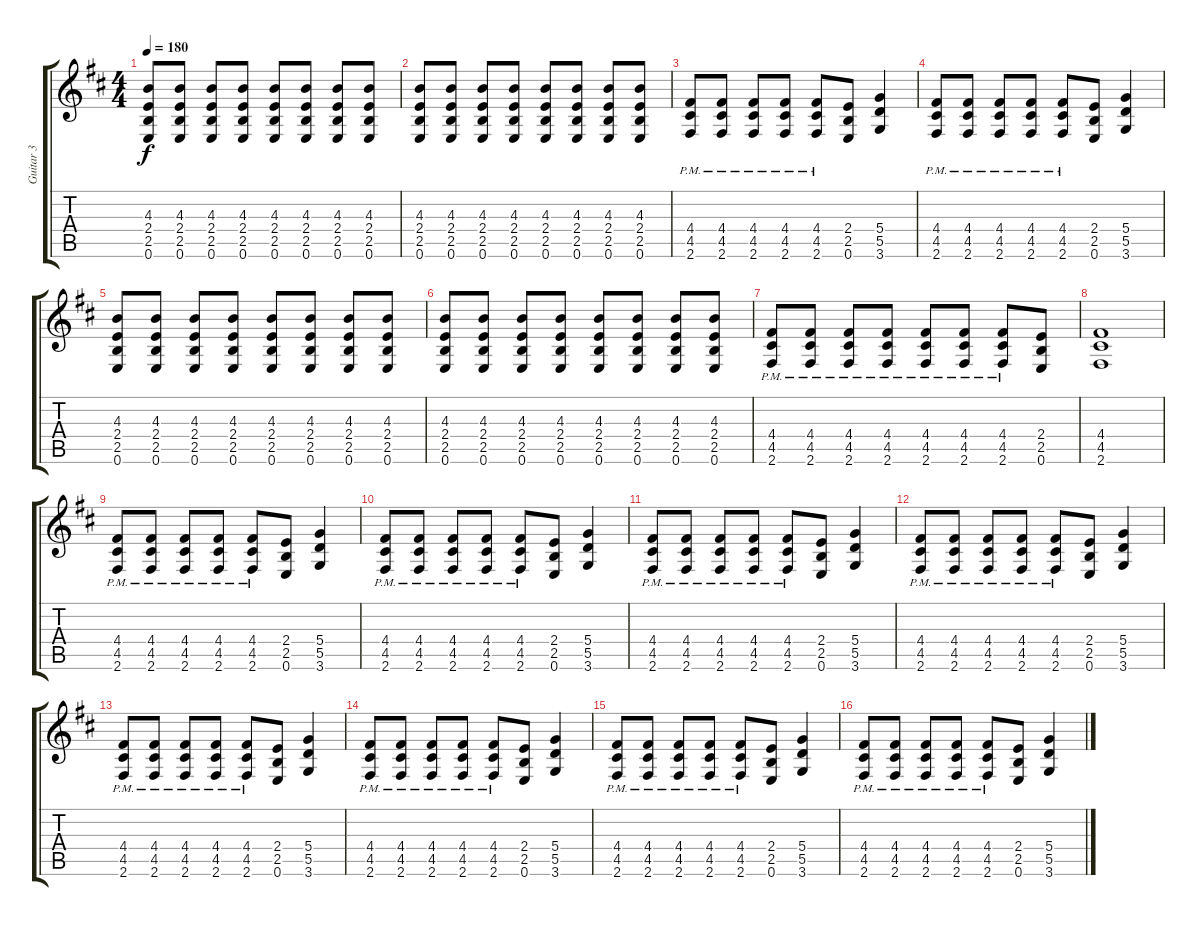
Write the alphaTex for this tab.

\track ("Guitar 3" "Guitar 3") {instrument distortionguitar}
\staff {score tabs}
\tuning (E4 B3 G3 D3 A2 E2) {hide}
\ts (4 4)
\tempo 180
\clef g2
\ks d
(4.3 2.4 2.5 0.6).8{dy f} (4.3 2.4 2.5 0.6).8 (4.3 2.4 2.5 0.6).8 (4.3 2.4 2.5 0.6).8 (4.3 2.4 2.5 0.6).8 (4.3 2.4 2.5 0.6).8 (4.3 2.4 2.5 0.6).8 (4.3 2.4 2.5 0.6).8 |
(4.3 2.4 2.5 0.6).8 (4.3 2.4 2.5 0.6).8 (4.3 2.4 2.5 0.6).8 (4.3 2.4 2.5 0.6).8 (4.3 2.4 2.5 0.6).8 (4.3 2.4 2.5 0.6).8 (4.3 2.4 2.5 0.6).8 (4.3 2.4 2.5 0.6).8 |
(4.4{pm} 4.5{pm} 2.6{pm}).8 (4.4{pm} 4.5{pm} 2.6{pm}).8 (4.4{pm} 4.5{pm} 2.6{pm}).8 (4.4{pm} 4.5{pm} 2.6{pm}).8 (4.4{pm} 4.5{pm} 2.6{pm}).8 (2.4 2.5 0.6).8 (5.4 5.5 3.6).4 |
(4.4{pm} 4.5{pm} 2.6{pm}).8 (4.4{pm} 4.5{pm} 2.6{pm}).8 (4.4{pm} 4.5{pm} 2.6{pm}).8 (4.4{pm} 4.5{pm} 2.6{pm}).8 (4.4{pm} 4.5{pm} 2.6{pm}).8 (2.4 2.5 0.6).8 (5.4 5.5 3.6).4 |
(4.3 2.4 2.5 0.6).8 (4.3 2.4 2.5 0.6).8 (4.3 2.4 2.5 0.6).8 (4.3 2.4 2.5 0.6).8 (4.3 2.4 2.5 0.6).8 (4.3 2.4 2.5 0.6).8 (4.3 2.4 2.5 0.6).8 (4.3 2.4 2.5 0.6).8 |
(4.3 2.4 2.5 0.6).8 (4.3 2.4 2.5 0.6).8 (4.3 2.4 2.5 0.6).8 (4.3 2.4 2.5 0.6).8 (4.3 2.4 2.5 0.6).8 (4.3 2.4 2.5 0.6).8 (4.3 2.4 2.5 0.6).8 (4.3 2.4 2.5 0.6).8 |
(4.4{pm} 4.5{pm} 2.6{pm}).8 (4.4{pm} 4.5{pm} 2.6{pm}).8 (4.4{pm} 4.5{pm} 2.6{pm}).8 (4.4{pm} 4.5{pm} 2.6{pm}).8 (4.4{pm} 4.5{pm} 2.6{pm}).8 (4.4{pm} 4.5{pm} 2.6{pm}).8 (4.4{pm} 4.5{pm} 2.6{pm}).8 (2.4 2.5 0.6).8 |
(4.4 4.5 2.6).1 |
(4.4{pm} 4.5{pm} 2.6{pm}).8 (4.4{pm} 4.5{pm} 2.6{pm}).8 (4.4{pm} 4.5{pm} 2.6{pm}).8 (4.4{pm} 4.5{pm} 2.6{pm}).8 (4.4{pm} 4.5{pm} 2.6{pm}).8 (2.4 2.5 0.6).8 (5.4 5.5 3.6).4 |
(4.4{pm} 4.5{pm} 2.6{pm}).8 (4.4{pm} 4.5{pm} 2.6{pm}).8 (4.4{pm} 4.5{pm} 2.6{pm}).8 (4.4{pm} 4.5{pm} 2.6{pm}).8 (4.4{pm} 4.5{pm} 2.6{pm}).8 (2.4 2.5 0.6).8 (5.4 5.5 3.6).4 |
(4.4{pm} 4.5{pm} 2.6{pm}).8 (4.4{pm} 4.5{pm} 2.6{pm}).8 (4.4{pm} 4.5{pm} 2.6{pm}).8 (4.4{pm} 4.5{pm} 2.6{pm}).8 (4.4{pm} 4.5{pm} 2.6{pm}).8 (2.4 2.5 0.6).8 (5.4 5.5 3.6).4 |
(4.4{pm} 4.5{pm} 2.6{pm}).8 (4.4{pm} 4.5{pm} 2.6{pm}).8 (4.4{pm} 4.5{pm} 2.6{pm}).8 (4.4{pm} 4.5{pm} 2.6{pm}).8 (4.4{pm} 4.5{pm} 2.6{pm}).8 (2.4 2.5 0.6).8 (5.4 5.5 3.6).4 |
(4.4{pm} 4.5{pm} 2.6{pm}).8 (4.4{pm} 4.5{pm} 2.6{pm}).8 (4.4{pm} 4.5{pm} 2.6{pm}).8 (4.4{pm} 4.5{pm} 2.6{pm}).8 (4.4{pm} 4.5{pm} 2.6{pm}).8 (2.4 2.5 0.6).8 (5.4 5.5 3.6).4 |
(4.4{pm} 4.5{pm} 2.6{pm}).8 (4.4{pm} 4.5{pm} 2.6{pm}).8 (4.4{pm} 4.5{pm} 2.6{pm}).8 (4.4{pm} 4.5{pm} 2.6{pm}).8 (4.4{pm} 4.5{pm} 2.6{pm}).8 (2.4 2.5 0.6).8 (5.4 5.5 3.6).4 |
(4.4{pm} 4.5{pm} 2.6{pm}).8 (4.4{pm} 4.5{pm} 2.6{pm}).8 (4.4{pm} 4.5{pm} 2.6{pm}).8 (4.4{pm} 4.5{pm} 2.6{pm}).8 (4.4{pm} 4.5{pm} 2.6{pm}).8 (2.4 2.5 0.6).8 (5.4 5.5 3.6).4 |
(4.4{pm} 4.5{pm} 2.6{pm}).8 (4.4{pm} 4.5{pm} 2.6{pm}).8 (4.4{pm} 4.5{pm} 2.6{pm}).8 (4.4{pm} 4.5{pm} 2.6{pm}).8 (4.4{pm} 4.5{pm} 2.6{pm}).8 (2.4 2.5 0.6).8 (5.4 5.5 3.6).4
